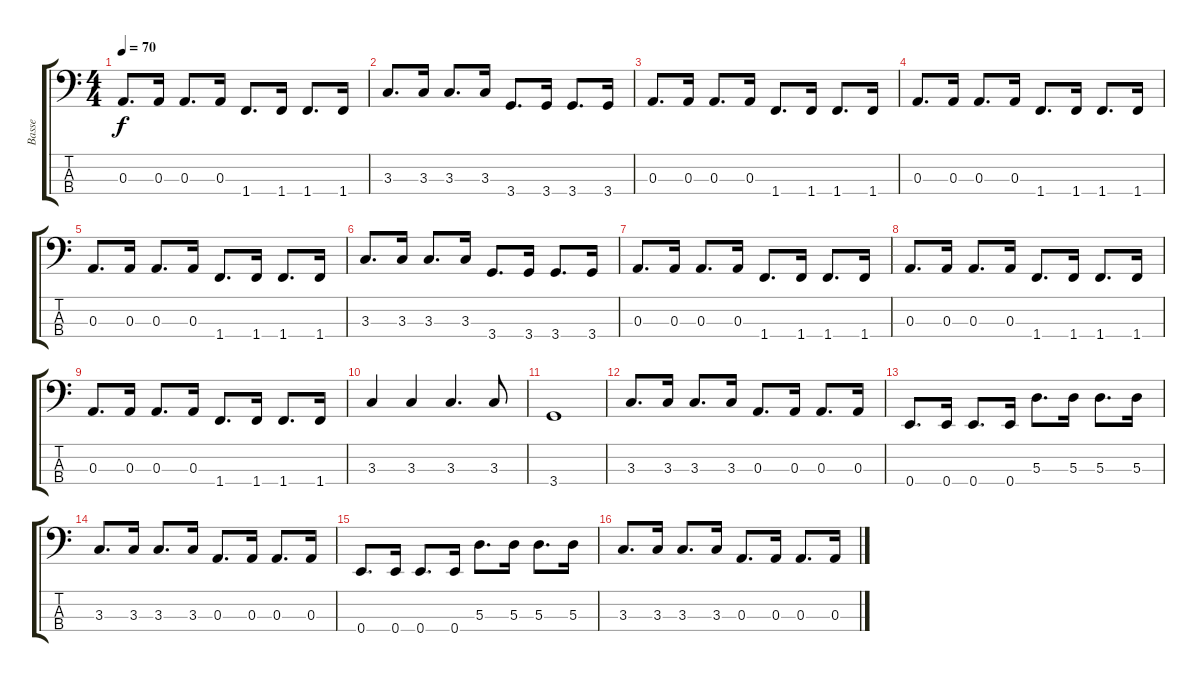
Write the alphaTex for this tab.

\track ("Basse" "Basse") {instrument electricbassfinger}
\staff {score tabs}
\tuning (G2 D2 A1 E1) {hide}
\ts (4 4)
\tempo 70
\clef f4
\ks c
0.3.8{d dy f} 0.3.16 0.3.8{d} 0.3.16 1.4.8{d} 1.4.16 1.4.8{d} 1.4.16 |
3.3.8{d} 3.3.16 3.3.8{d} 3.3.16 3.4.8{d} 3.4.16 3.4.8{d} 3.4.16 |
0.3.8{d} 0.3.16 0.3.8{d} 0.3.16 1.4.8{d} 1.4.16 1.4.8{d} 1.4.16 |
0.3.8{d} 0.3.16 0.3.8{d} 0.3.16 1.4.8{d} 1.4.16 1.4.8{d} 1.4.16 |
0.3.8{d} 0.3.16 0.3.8{d} 0.3.16 1.4.8{d} 1.4.16 1.4.8{d} 1.4.16 |
3.3.8{d} 3.3.16 3.3.8{d} 3.3.16 3.4.8{d} 3.4.16 3.4.8{d} 3.4.16 |
0.3.8{d} 0.3.16 0.3.8{d} 0.3.16 1.4.8{d} 1.4.16 1.4.8{d} 1.4.16 |
0.3.8{d} 0.3.16 0.3.8{d} 0.3.16 1.4.8{d} 1.4.16 1.4.8{d} 1.4.16 |
0.3.8{d} 0.3.16 0.3.8{d} 0.3.16 1.4.8{d} 1.4.16 1.4.8{d} 1.4.16 |
3.3.4 3.3.4 3.3.4{d} 3.3.8 |
3.4.1 |
3.3.8{d} 3.3.16 3.3.8{d} 3.3.16 0.3.8{d} 0.3.16 0.3.8{d} 0.3.16 |
0.4.8{d} 0.4.16 0.4.8{d} 0.4.16 5.3.8{d} 5.3.16 5.3.8{d} 5.3.16 |
3.3.8{d} 3.3.16 3.3.8{d} 3.3.16 0.3.8{d} 0.3.16 0.3.8{d} 0.3.16 |
0.4.8{d} 0.4.16 0.4.8{d} 0.4.16 5.3.8{d} 5.3.16 5.3.8{d} 5.3.16 |
3.3.8{d} 3.3.16 3.3.8{d} 3.3.16 0.3.8{d} 0.3.16 0.3.8{d} 0.3.16
